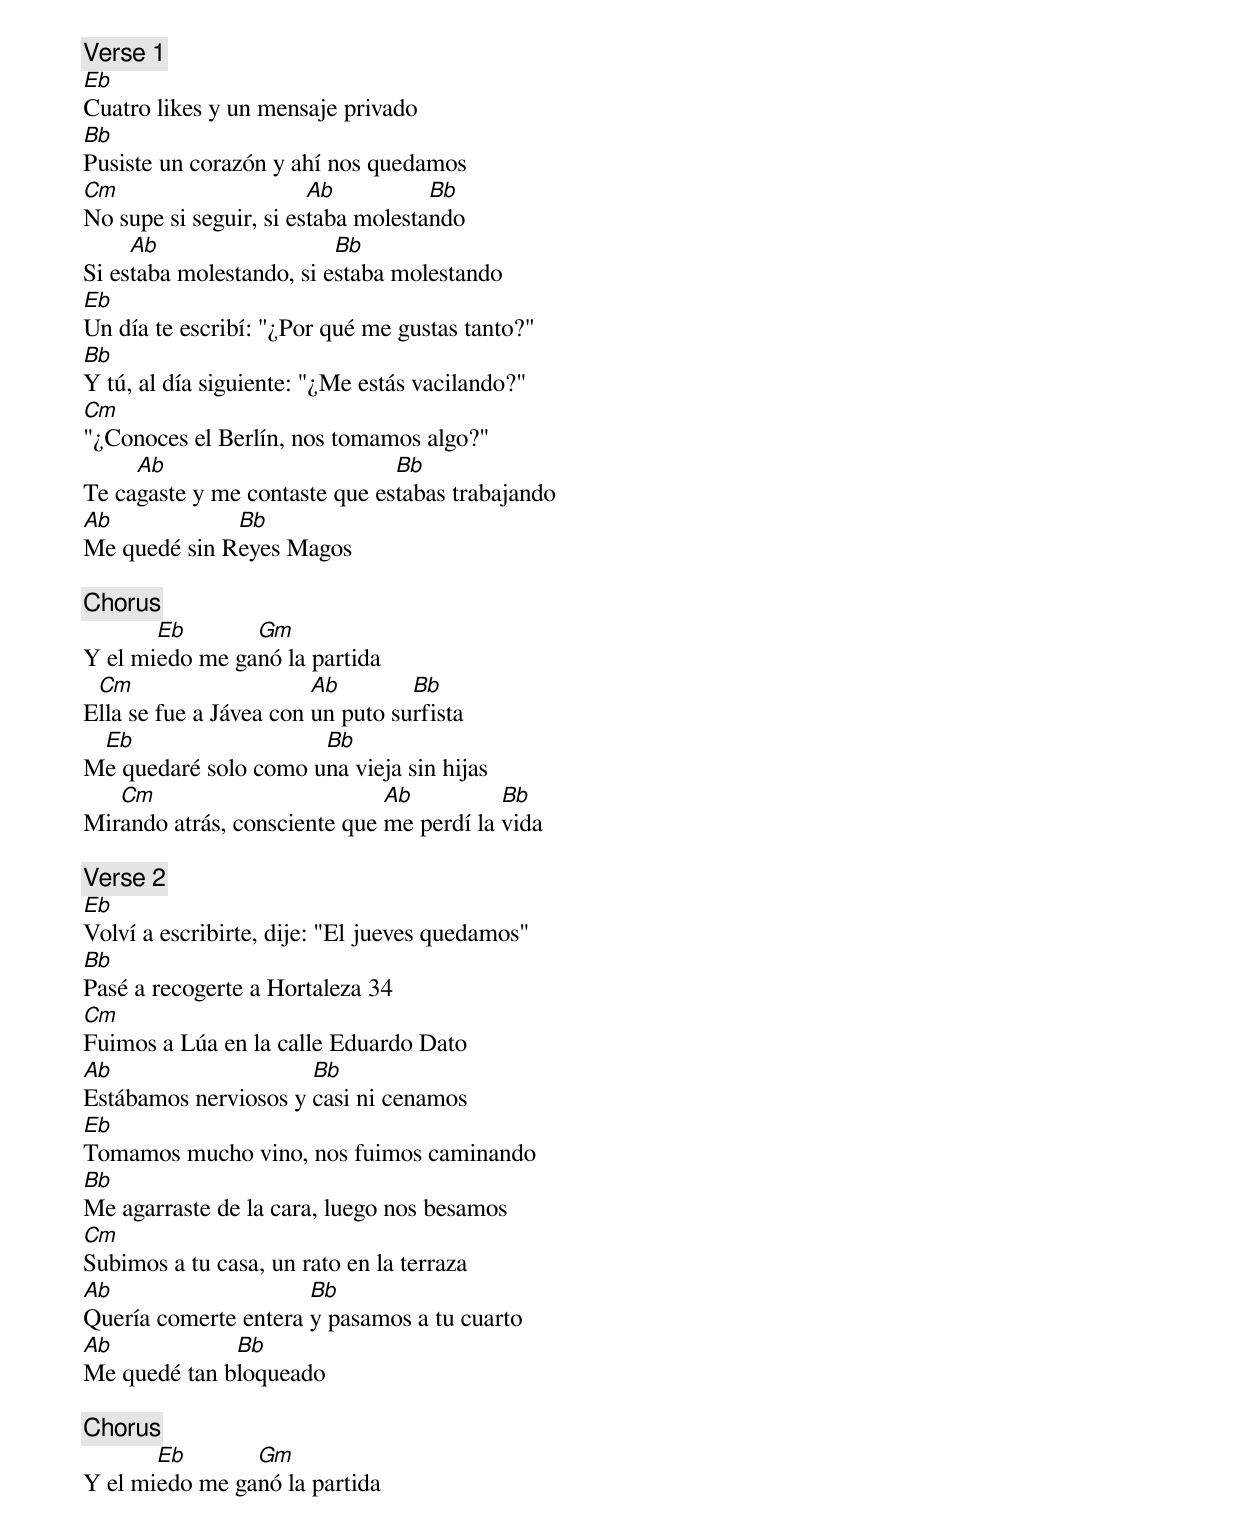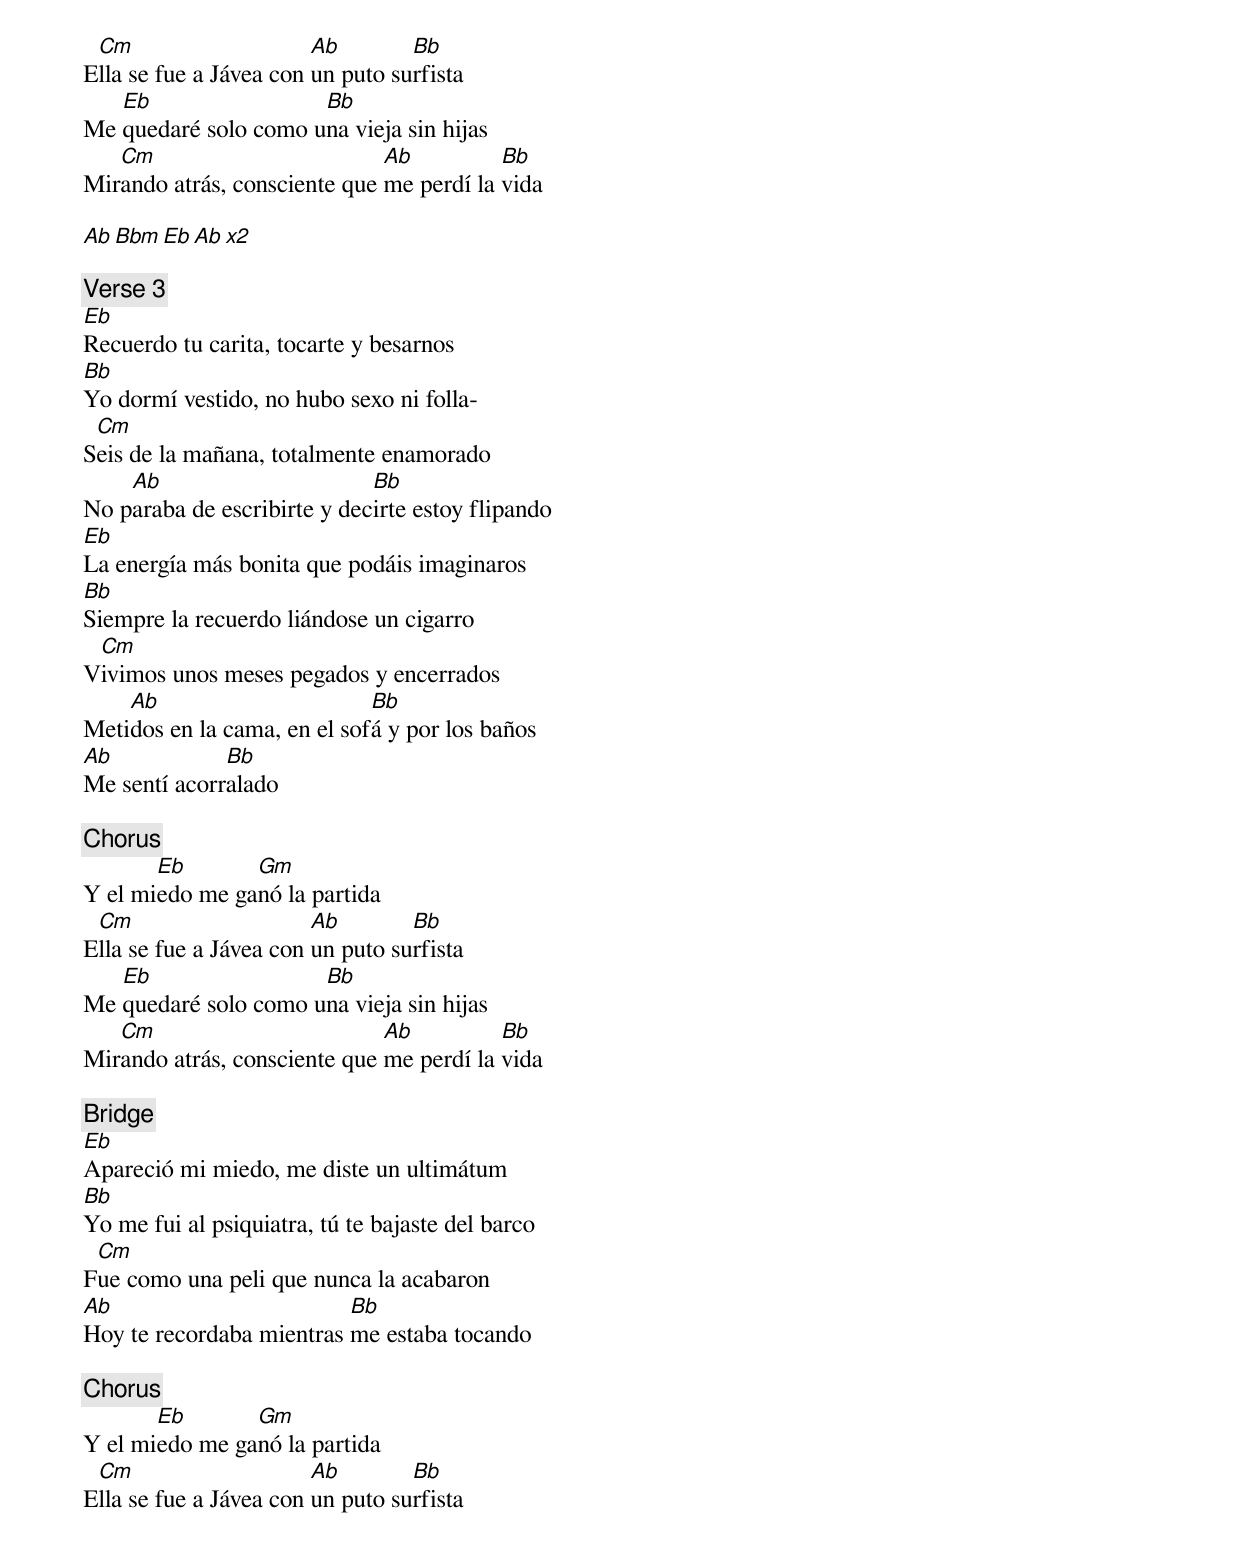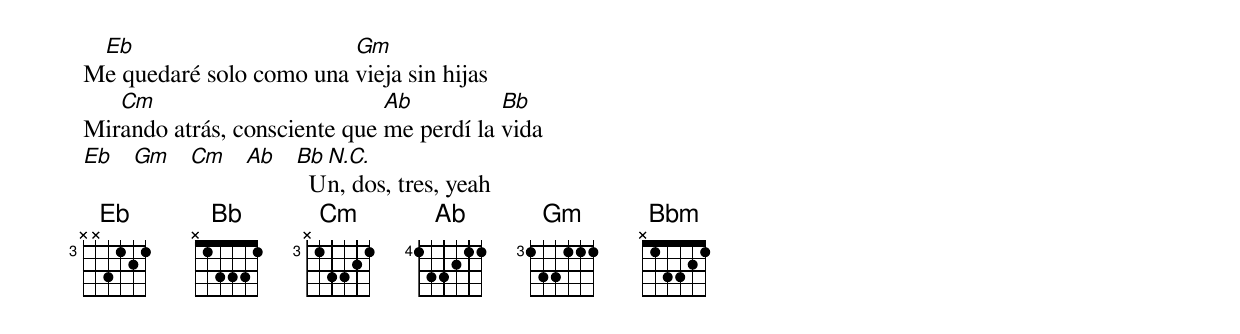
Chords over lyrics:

[Verse 1]
Eb
Cuatro likes y un mensaje privado
Bb
Pusiste un corazón y ahí nos quedamos
Cm                      Ab          Bb
No supe si seguir, si estaba molestando
     Ab                   Bb
Si estaba molestando, si estaba molestando
Eb
Un día te escribí: "¿Por qué me gustas tanto?"
Bb
Y tú, al día siguiente: "¿Me estás vacilando?"
Cm
"¿Conoces el Berlín, nos tomamos algo?"
     Ab                        Bb
Te cagaste y me contaste que estabas trabajando
Ab            Bb
Me quedé sin Reyes Magos

[Chorus]
       Eb       Gm
Y el miedo me ganó la partida
 Cm                     Ab        Bb
Ella se fue a Jávea con un puto surfista
 Eb                   Bb
Me quedaré solo como una vieja sin hijas
   Cm                         Ab          Bb
Mirando atrás, consciente que me perdí la vida

[Verse 2]
Eb
Volví a escribirte, dije: "El jueves quedamos"
Bb
Pasé a recogerte a Hortaleza 34
Cm
Fuimos a Lúa en la calle Eduardo Dato
Ab                    Bb
Estábamos nerviosos y casi ni cenamos
Eb
Tomamos mucho vino, nos fuimos caminando
Bb
Me agarraste de la cara, luego nos besamos
Cm
Subimos a tu casa, un rato en la terraza
Ab                    Bb
Quería comerte entera y pasamos a tu cuarto
Ab            Bb
Me quedé tan bloqueado

[Chorus]
       Eb       Gm
Y el miedo me ganó la partida
 Cm                     Ab        Bb
Ella se fue a Jávea con un puto surfista
   Eb                 Bb
Me quedaré solo como una vieja sin hijas
   Cm                         Ab          Bb
Mirando atrás, consciente que me perdí la vida

Ab Bbm Eb Ab x2

[Verse 3]
Eb
Recuerdo tu carita, tocarte y besarnos
Bb
Yo dormí vestido, no hubo sexo ni folla-
 Cm
Seis de la mañana, totalmente enamorado
    Ab                       Bb
No paraba de escribirte y decirte estoy flipando
Eb
La energía más bonita que podáis imaginaros
Bb
Siempre la recuerdo liándose un cigarro
 Cm
Vivimos unos meses pegados y encerrados
    Ab                       Bb
Metidos en la cama, en el sofá y por los baños
Ab            Bb
Me sentí acorralado

[Chorus]
       Eb       Gm
Y el miedo me ganó la partida
 Cm                     Ab        Bb
Ella se fue a Jávea con un puto surfista
   Eb                 Bb
Me quedaré solo como una vieja sin hijas
   Cm                         Ab          Bb
Mirando atrás, consciente que me perdí la vida

[Bridge]
Eb
Apareció mi miedo, me diste un ultimátum
Bb
Yo me fui al psiquiatra, tú te bajaste del barco
 Cm
Fue como una peli que nunca la acabaron
Ab                        Bb
Hoy te recordaba mientras me estaba tocando

[Chorus]
       Eb       Gm
Y el miedo me ganó la partida
 Cm                     Ab        Bb
Ella se fue a Jávea con un puto surfista
 Eb                      Gm
Me quedaré solo como una vieja sin hijas
   Cm                         Ab          Bb
Mirando atrás, consciente que me perdí la vida
Eb Gm Cm Ab Bb N.C.
              Un, dos, tres, yeah
